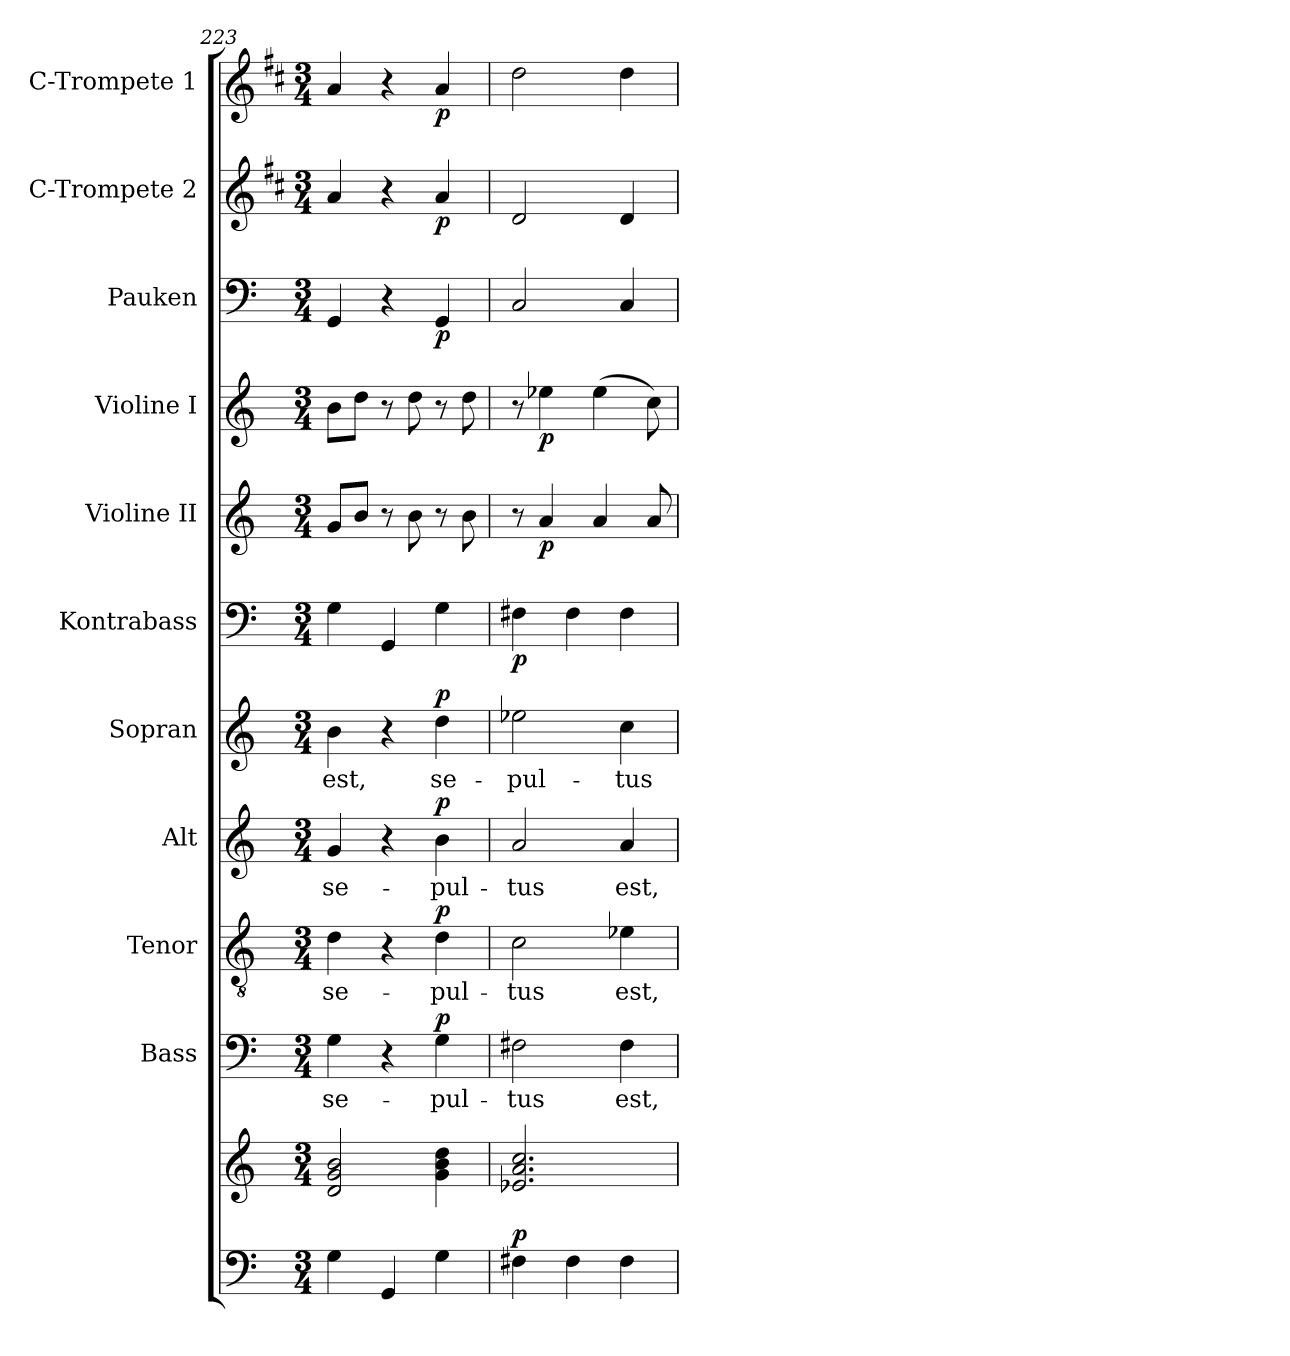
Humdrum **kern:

**kern	**kern	**dynam	**kern	**text	**dynam	**kern	**text	**dynam	**kern	**text	**dynam	**kern	**text	**dynam	**kern	**dynam	**kern	**dynam	**kern	**dynam	**kern	**dynam	**kern	**dynam	**kern	**dynam
*part11	*part11	*part11	*part10	*part10	*part10	*part9	*part9	*part9	*part8	*part8	*part8	*part7	*part7	*part7	*part6	*part6	*part5	*part5	*part4	*part4	*part3	*part3	*part2	*part2	*part1	*part1
*staff12	*staff11	*staff11/12	*staff10	*staff10	*staff10	*staff9	*staff9	*staff9	*staff8	*staff8	*staff8	*staff7	*staff7	*staff7	*staff6	*staff6	*staff5	*staff5	*staff4	*staff4	*staff3	*staff3	*staff2	*staff2	*staff1	*staff1
*	*	*	*I"Bass	*	*	*I"Tenor	*	*	*I"Alt	*	*	*I"Sopran	*	*	*I"Kontrabass	*	*I"Violine II	*	*I"Violine I	*	*I"Pauken	*	*I"C-Trompete 2	*	*I"C-Trompete 1	*
*	*	*	*I'B.	*	*	*I'T.	*	*	*I'A.	*	*	*I'S.	*	*	*I'Kb.	*	*I'Vl. II	*	*I'Vl. I	*	*I'Pk.	*	*I'C Trp. 2	*	*I'C Trp. 1	*
*clefF4	*clefG2	*	*clefF4	*	*	*clefGv2	*	*	*clefG2	*	*	*clefG2	*	*	*clefF4	*	*clefG2	*	*clefG2	*	*clefF4	*	*clefG2	*	*clefG2	*
*	*	*	*	*	*	*	*	*	*	*	*	*	*	*	*ITrd7c12	*	*	*	*	*	*	*	*ITrd1c2	*	*ITrd1c2	*
*k[]	*k[]	*	*k[]	*	*	*k[]	*	*	*k[]	*	*	*k[]	*	*	*k[]	*	*k[]	*	*k[]	*	*k[]	*	*k[]	*	*k[]	*
*C:	*C:	*	*C:	*	*	*C:	*	*	*C:	*	*	*C:	*	*	*C:	*	*C:	*	*C:	*	*C:	*	*C:	*	*C:	*
*M3/4	*M3/4	*	*M3/4	*	*	*M3/4	*	*	*M3/4	*	*	*M3/4	*	*	*M3/4	*	*M3/4	*	*M3/4	*	*M3/4	*	*M3/4	*	*M3/4	*
=223	=223	=223	=223	=223	=223	=223	=223	=223	=223	=223	=223	=223	=223	=223	=223	=223	=223	=223	=223	=223	=223	=223	=223	=223	=223	=223
!	!	!	!	!LO:LY:b	!	!	!LO:LY:b	!	!	!LO:LY:b	!	!	!LO:LY:b	!	!	!	!	!	!	!	!	!	!	!	!	!
4G\	2d/ 2g/ 2b/	.	4G\	se-	.	4d\	se-	.	4g/	se-	.	4b\	est,	.	4GG\	.	8g/L	.	8b\L	.	4GG/	.	4g/	.	4g/	.
.	.	.	.	.	.	.	.	.	.	.	.	.	.	.	.	.	8b/J	.	8dd\J	.	.	.	.	.	.	.
4GG/	.	.	4r	.	.	4r	.	.	4r	.	.	4r	.	.	4GGG/	.	8r	.	8r	.	4r	.	4r	.	4r	.
.	.	.	.	.	.	.	.	.	.	.	.	.	.	.	.	.	8b\	.	8dd\	.	.	.	.	.	.	.
!	!	!	!	!LO:LY:b	!LO:DY:a	!	!LO:LY:b	!LO:DY:a	!	!LO:LY:b	!LO:DY:a	!	!LO:LY:b	!LO:DY:a	!	!	!	!	!	!	!	!LO:DY:b	!	!LO:DY:b	!	!LO:DY:b
4G\	4g\ 4b\ 4dd\	.	4G\	-pul-	p	4d\	-pul-	p	4b\	-pul-	p	4dd\	se-	p	4GG\	.	8r	.	8r	.	4GG/	p	4g/	p	4g/	p
.	.	.	.	.	.	.	.	.	.	.	.	.	.	.	.	.	8b\	.	8dd\	.	.	.	.	.	.	.
=224	=224	=224	=224	=224	=224	=224	=224	=224	=224	=224	=224	=224	=224	=224	=224	=224	=224	=224	=224	=224	=224	=224	=224	=224	=224	=224
!	!	!LO:DY:a=2	!	!LO:LY:b	!	!	!LO:LY:b	!	!	!LO:LY:b	!	!	!LO:LY:b	!	!	!LO:DY:b	!	!	!	!	!	!	!	!	!	!
4F#X\	2.e-X/ 2.a/ 2.cc/	p	2F#X\	-tus	.	2c\	-tus	.	2a/	-tus	.	2ee-X\	-pul-	.	4FF#X\	p	8r	.	8r	.	2C/	.	2c/	.	2cc\	.
!	!	!	!	!	!	!	!	!	!	!	!	!	!	!	!	!	!	!LO:DY:b	!	!LO:DY:b	!	!	!	!	!	!
.	.	.	.	.	.	.	.	.	.	.	.	.	.	.	.	.	4a/	p	4ee-X\	p	.	.	.	.	.	.
4F#\	.	.	.	.	.	.	.	.	.	.	.	.	.	.	4FF#\	.	.	.	.	.	.	.	.	.	.	.
.	.	.	.	.	.	.	.	.	.	.	.	.	.	.	.	.	4a/	.	(>4ee-\	.	.	.	.	.	.	.
!	!	!	!	!LO:LY:b	!	!	!LO:LY:b	!	!	!LO:LY:b	!	!	!LO:LY:b	!	!	!	!	!	!	!	!	!	!	!	!	!
4F#\	.	.	4F#\	est,	.	4e-X\	est,	.	4a/	est,	.	4cc\	-tus	.	4FF#\	.	.	.	.	.	4C/	.	4c/	.	4cc\	.
.	.	.	.	.	.	.	.	.	.	.	.	.	.	.	.	.	8a/	.	8cc\)	.	.	.	.	.	.	.
=	=	=	=	=	=	=	=	=	=	=	=	=	=	=	=	=	=	=	=	=	=	=	=	=	=	=
*-	*-	*-	*-	*-	*-	*-	*-	*-	*-	*-	*-	*-	*-	*-	*-	*-	*-	*-	*-	*-	*-	*-	*-	*-	*-	*-
